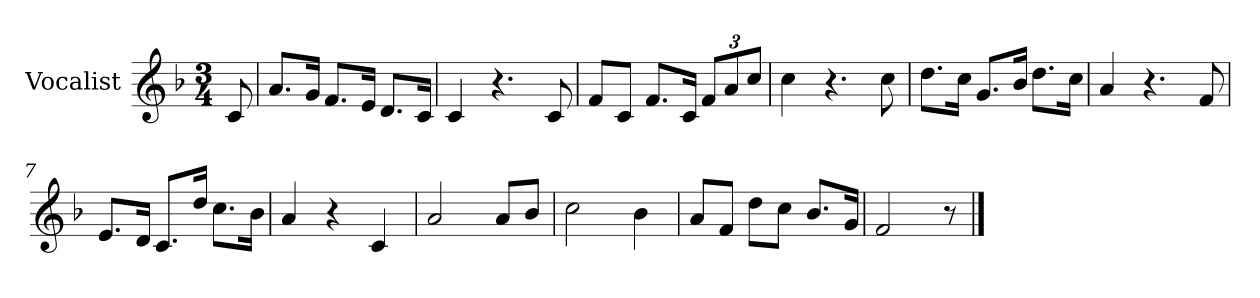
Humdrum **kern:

**kern
*part1
*staff1
*I"Vocalist
*k[b-]
*F:
*M3/4
=
8c
=1
8.aL
16gJk
8.fL
16eJk
8.dL
16cJk
=2
4c
4.r
8c
=3
8fL
8cJ
8.fL
16cJk
12fL
12a
12ccJ
=4
4cc
4.r
8cc
=5
8.ddL
16ccJk
8.gL
16b-Jk
8.ddL
16ccJk
=6
4a
4.r
8f
=7
8.eL
16dJk
8.cL
16ddJk
8.ccL
16b-Jk
=8
4a
4r
4c
=9
2a
8aL
8b-J
=10
2cc
4b-
=11
8aL
8fJ
8ddL
8ccJ
8.b-L
16gJk
=12
2f
8r
==
*-
